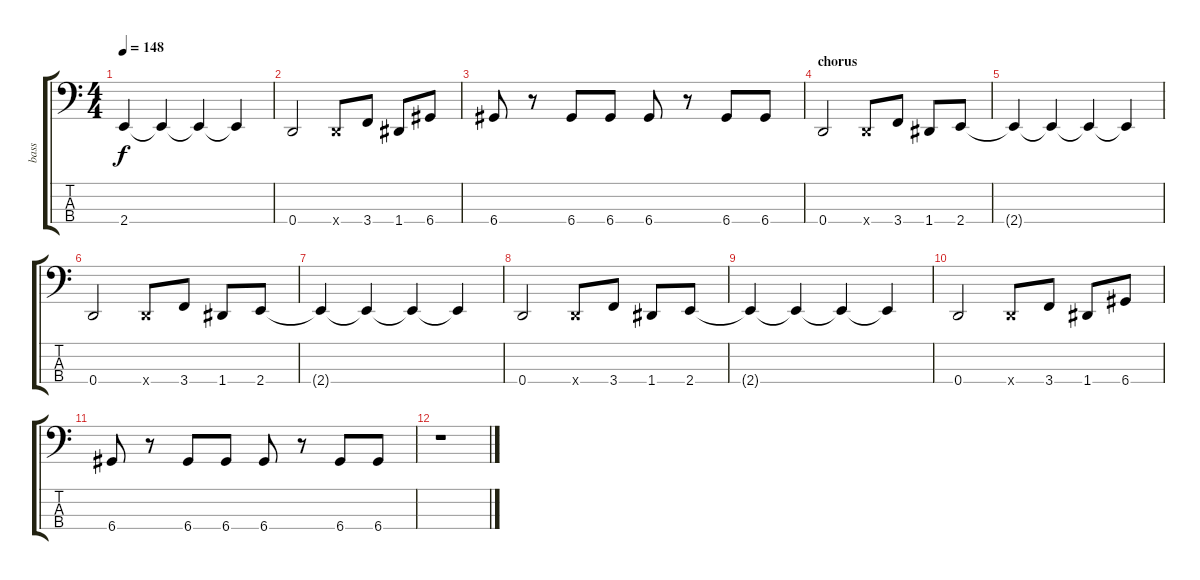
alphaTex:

\track ("bass" "bass") {instrument electricbasspick}
\staff {score tabs}
\tuning (G2 D2 A1 D1) {hide}
\ts (4 4)
\tempo 148
\clef f4
\ks c
2.4{t}.4{dy f} 2.4{t}.4 2.4{t}.4 2.4{t}.4 |
0.4.2 0.4{x}.8 3.4.8 1.4.8 6.4.8 |
6.4.8 r.8 6.4.8 6.4.8 6.4.8 r.8 6.4.8 6.4.8 |
\section ("" "chorus")
0.4.2 0.4{x}.8 3.4.8 1.4.8 2.4.8 |
2.4{t}.4 2.4{t}.4 2.4{t}.4 2.4{t}.4 |
0.4.2 0.4{x}.8 3.4.8 1.4.8 2.4.8 |
2.4{t}.4 2.4{t}.4 2.4{t}.4 2.4{t}.4 |
0.4.2 0.4{x}.8 3.4.8 1.4.8 2.4.8 |
2.4{t}.4 2.4{t}.4 2.4{t}.4 2.4{t}.4 |
0.4.2 0.4{x}.8 3.4.8 1.4.8 6.4.8 |
6.4.8 r.8 6.4.8 6.4.8 6.4.8 r.8 6.4.8 6.4.8 |
r.1
